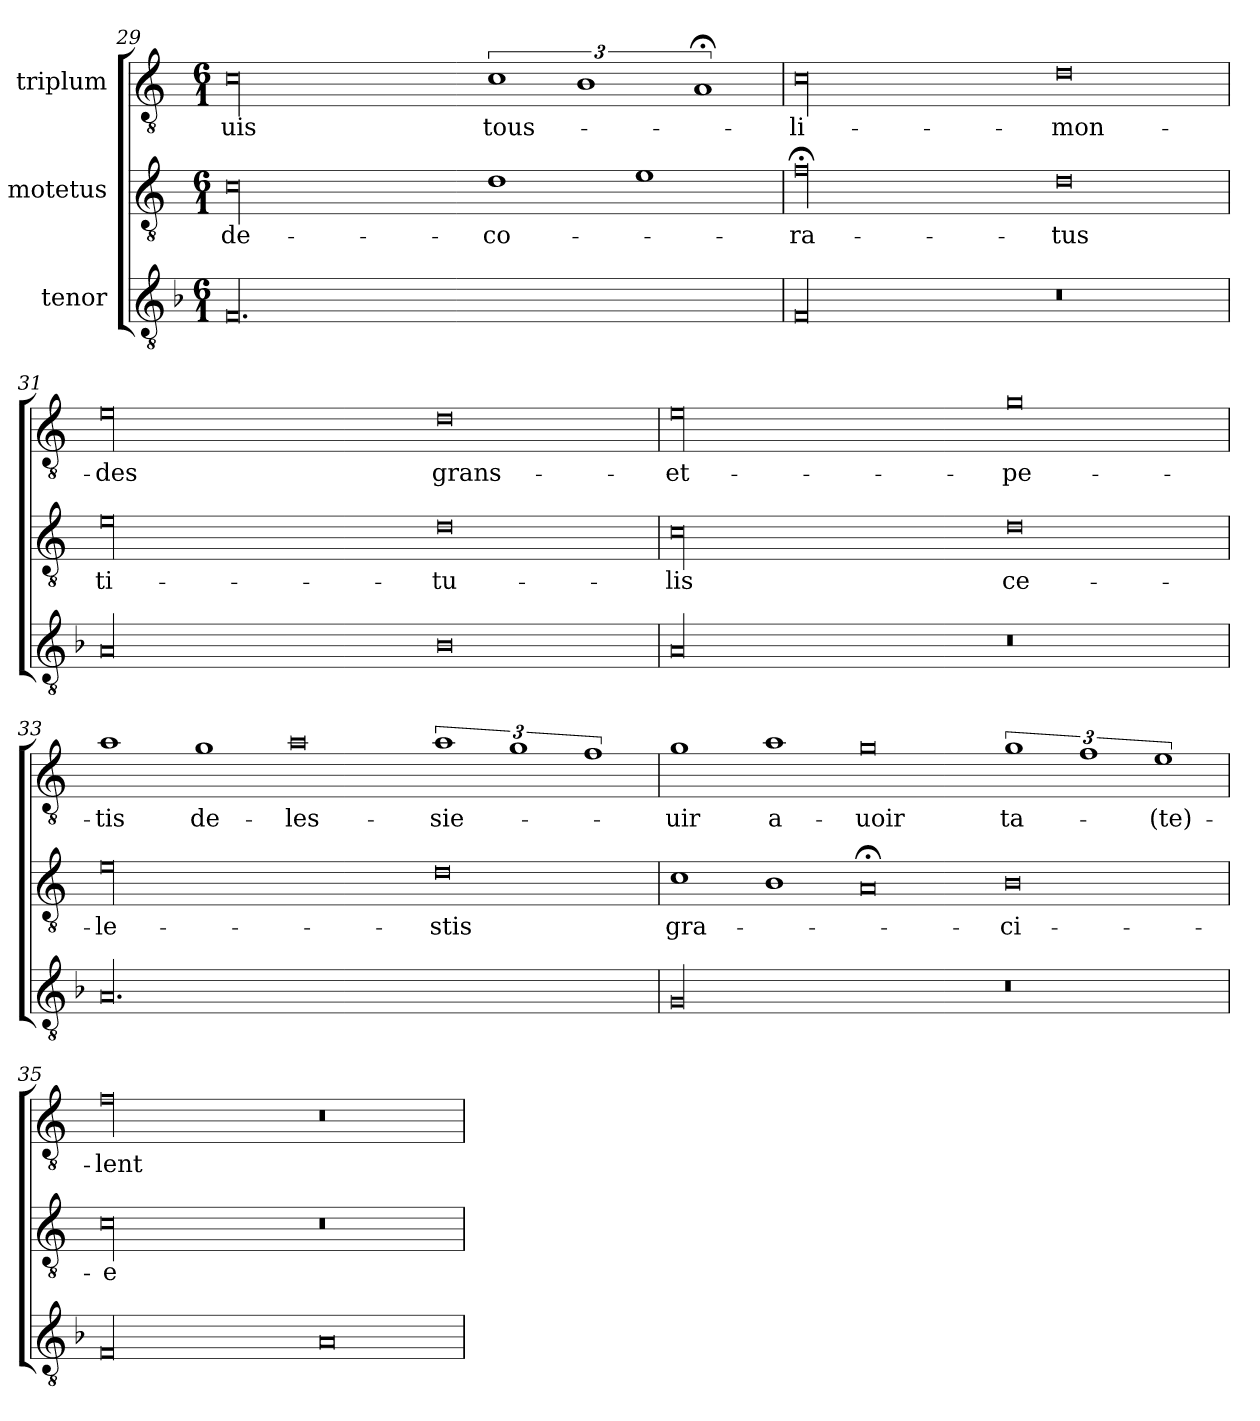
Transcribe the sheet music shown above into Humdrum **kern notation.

**kern	**kern	**text	**kern	**text
*part3	*part2	*part2	*part1	*part1
*staff3	*staff2	*staff2	*staff1	*staff1
*I"tenor	*I"motetus	*	*I"triplum	*
*clefGv2	*clefGv2	*	*clefGv2	*
*k[b-]	*k[]	*	*k[]	*
*F:	*C:	*	*C:	*
*M6/1	*M6/1	*	*M6/1	*
=29	=29	=29	=29	=29
00.F/	00c\	de-	00c\	-uis
.	1d\	-co-	3%2c\	tous-
.	.	.	3%2B\	.
.	1e\	.	.	.
.	.	.	3%2A;</	.
=30	=30	=30	=30	=30
00F/	00f;<\	-ra-	00c\	li-
0r	0d\	-tus	0d\	mon-
=31	=31	=31	=31	=31
00A/	00e\	ti-	00e\	-des
0B-\	0d\	-tu-	0d\	grans-
=32	=32	=32	=32	=32
00A/	00c\	-lis	00e\	et-
0r	0d\	ce-	0g\	pe-
=33	=33	=33	=33	=33
00.A/	00e\	-le-	1a\	-tis
.	.	.	1g\	de-
.	.	.	0a\	les-
.	0d\	-stis	3%2a\	sie-
.	.	.	3%2g\	.
.	.	.	3%2f\	.
=34	=34	=34	=34	=34
00G/	1c\	gra-	1g\	-uir
.	1B\	.	1a\	a-
.	0A;</	.	0g\	-uoir
0r	0B\	-ci-	3%2g\	ta-
.	.	.	3%2f\	.
.	.	.	3%2e\	-(te)-
=35	=35	=35	=35	=35
00F/	00c\	-e	00f\	-lent
0A/	0r	.	0r	.
=	=	=	=	=
*-	*-	*-	*-	*-
